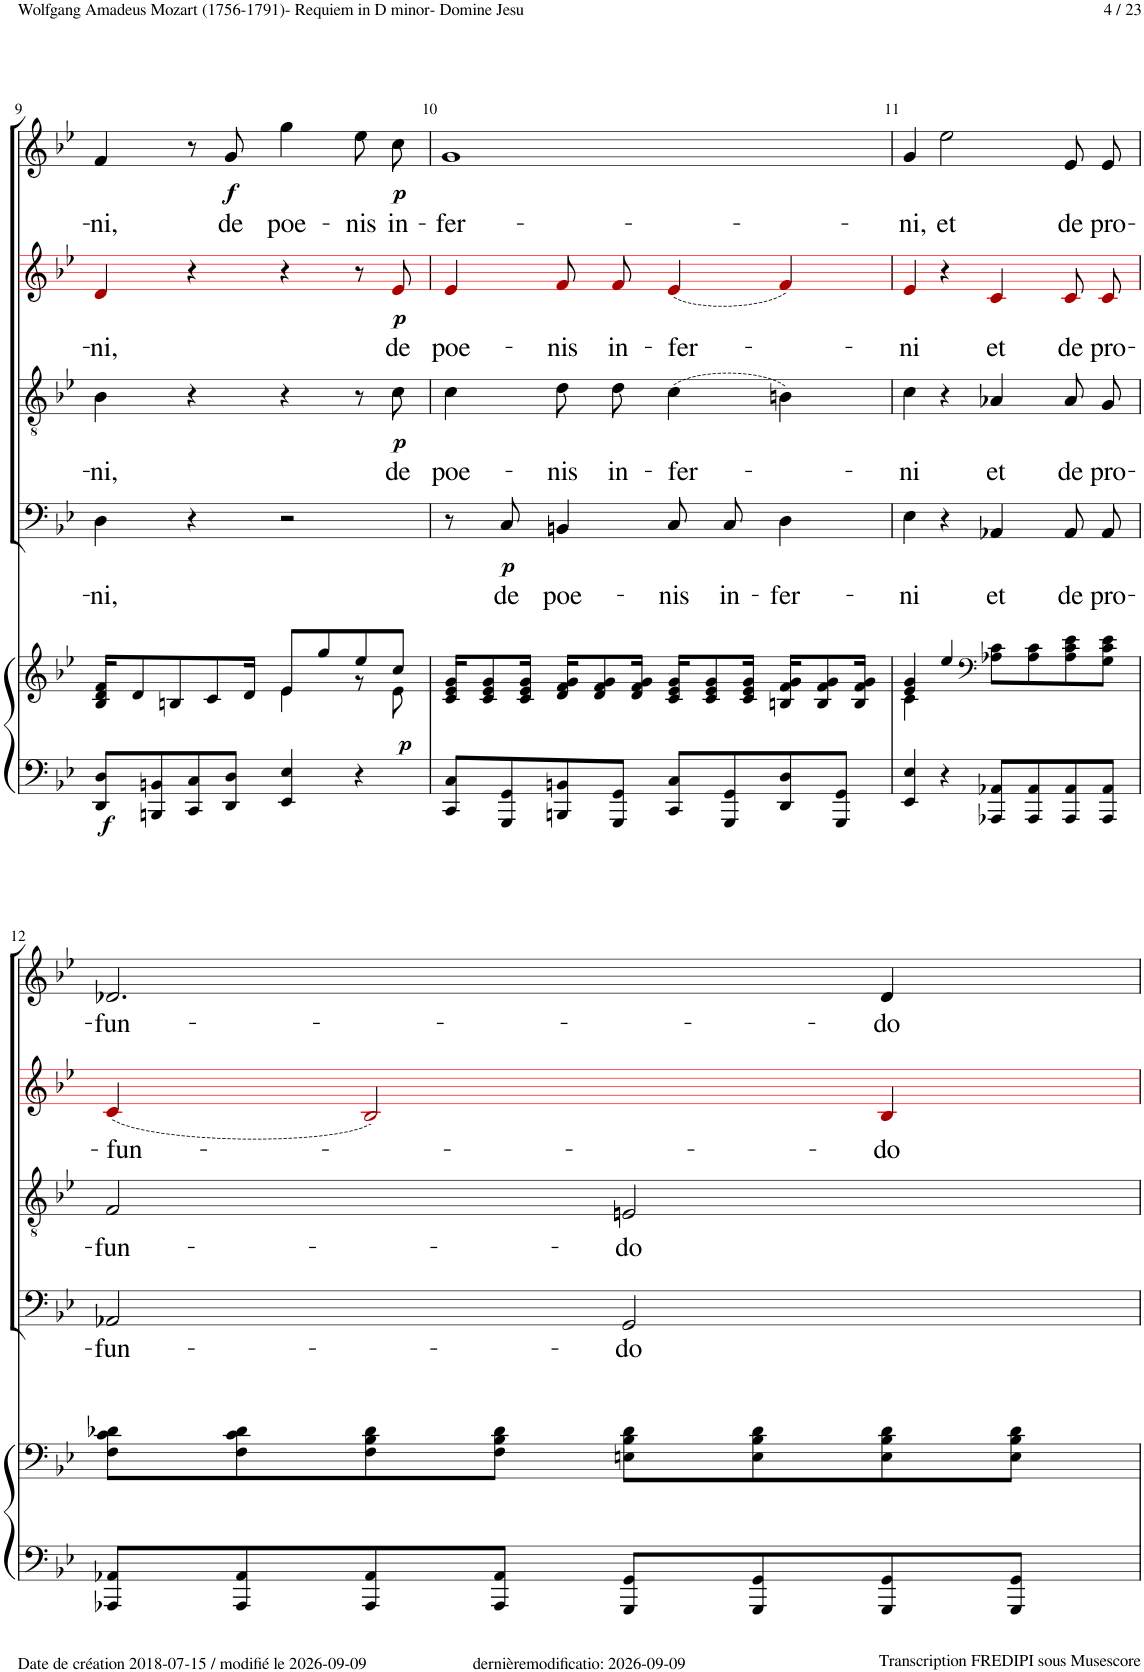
**kern	**kern	**dynam	**kern	**text	**dynam	**kern	**text	**dynam	**kern	**text	**dynam	**kern	**text	**dynam
*part5	*part5	*part5	*part4	*part4	*part4	*part3	*part3	*part3	*part2	*part2	*part2	*part1	*part1	*part1
*staff6	*staff5	*staff5/6	*staff4	*staff4	*staff4	*staff3	*staff3	*staff3	*staff2	*staff2	*staff2	*staff1	*staff1	*staff1
*I"Piano	*	*	*I"Bass	*	*	*I"Tenor	*	*	*I"Alto	*	*	*I"Soprano	*	*
*I'Pno	*	*	*	*	*	*	*	*	*	*	*	*	*	*
!!LO:PB:g=z
*clefF4	*clefG2	*	*clefF4	*	*	*clefGv2	*	*	*clefG2	*	*	*clefG2	*	*
*	*	*	*	*	*	*	*	*	*ITrd1c2	*	*	*	*	*
*k[b-e-]	*k[b-e-]	*	*k[b-e-]	*	*	*k[b-e-]	*	*	*k[b-e-]	*	*	*k[b-e-]	*	*
*M4/4	*M4/4	*	*M4/4	*	*	*M4/4	*	*	*M4/4	*	*	*M4/4	*	*
*met(c)	*met(c)	*	*met(c)	*	*	*met(c)	*	*	*met(c)	*	*	*met(c)	*	*
=9	=9	=9	=9	=9	=9	=9	=9	=9	=9	=9	=9	=9	=9	=9
*	*^	*	*	*	*	*	*	*	*	*	*	*	*	*
!	!	!	!LO:DY:b=2	!	!LO:LY:b	!	!	!LO:LY:b	!	!	!LO:LY:b	!	!	!LO:LY:b	!
8DD/ 8D/L	16B-/ 16d/ 16f/KL	2ryy	f	4D!\	-ni,	.	4B-!\	ni,	.	4d!i/	-ni,	.	4f!/	-ni,	.
.	8d/	.	.	.	.	.	.	.	.	.	.	.	.	.	.
8BBBn/ 8BBn/	.	.	.	.	.	.	.	.	.	.	.	.	.	.	.
.	8Bn/	.	.	.	.	.	.	.	.	.	.	.	.	.	.
8CC/ 8C/	.	.	.	4r	.	.	4r	.	.	4r	.	.	8r	.	.
.	8c/	.	.	.	.	.	.	.	.	.	.	.	.	.	.
!	!	!	!	!	!	!	!	!	!	!	!	!	!	!LO:LY:b	!LO:DY:b
8DD/ 8D/J	.	.	.	.	.	.	.	.	.	.	.	.	8g!/	de	f
.	16d/Jk	.	.	.	.	.	.	.	.	.	.	.	.	.	.
!	!	!	!	!	!	!	!	!	!	!	!	!	!	!LO:LY:b	!
4EE-/ 4E-/	8e-/L	4e-\	.	2r	.	.	4r	.	.	4r	.	.	4gg!\	poe-	.
.	8gg/	.	.	.	.	.	.	.	.	.	.	.	.	.	.
!	!	!	!	!	!	!	!	!	!	!	!	!	!	!LO:LY:b	!
4r	8ee-/	8r	.	.	.	.	8r	.	.	8r	.	.	8ee-!\L	-nis	.
!	!	!	!LO:DY:b	!	!	!	!	!LO:LY:b	!LO:DY:b	!	!LO:LY:b	!LO:DY:b	!	!LO:LY:b	!LO:DY:b
.	8cc/J	8e-\	p	.	.	.	8c!\	de	p	8e-!i/	de	p	8cc!\J	in-	p
=10	=10	=10	=10	=10	=10	=10	=10	=10	=10	=10	=10	=10	=10	=10	=10
!	!	!	!	!	!	!	!	!LO:LY:b	!	!	!LO:LY:b	!	!	!LO:LY:b	!
*	*v	*v	*	*	*	*	*	*	*	*	*	*	*	*	*
8CC/ 8C/L	16c/ 16e-/ 16g/KL	.	8r	.	.	4c!\	poe-	.	4e-!i/	poe-	.	1g!	-fer-	.
.	8c/ 8e-/ 8g/	.	.	.	.	.	.	.	.	.	.	.	.	.
!	!	!	!	!LO:LY:b	!LO:DY:b	!	!	!	!	!	!	!	!	!
8GGG/ 8GG/	.	.	8C!/	de	p	.	.	.	.	.	.	.	.	.
.	16c/ 16e-/ 16g/Jk	.	.	.	.	.	.	.	.	.	.	.	.	.
!	!	!	!	!LO:LY:b	!	!	!LO:LY:b	!	!	!LO:LY:b	!	!	!	!
8BBBn/ 8BBn/	16d/ 16f/ 16g/KL	.	4BBn!/	poe-	.	8d!\L	-nis	.	8f!i/L	-nis	.	.	.	.
.	8d/ 8f/ 8g/	.	.	.	.	.	.	.	.	.	.	.	.	.
!	!	!	!	!	!	!	!LO:LY:b	!	!	!LO:LY:b	!	!	!	!
8GGG/ 8GG/J	.	.	.	.	.	8d!\J	in-	.	8f!i/J	in-	.	.	.	.
.	16d/ 16f/ 16g/Jk	.	.	.	.	.	.	.	.	.	.	.	.	.
!	!	!	!	!LO:LY:b	!	!	!LO:LY:b	!	!	!LO:LY:b	!	!	!	!
8CC/ 8C/L	16c/ 16e-/ 16g/KL	.	8C!/L	-nis	.	(4c!\	-fer-	.	(4e-!i/	-fer-	.	.	.	.
.	8c/ 8e-/ 8g/	.	.	.	.	.	.	.	.	.	.	.	.	.
!	!	!	!	!LO:LY:b	!	!	!	!	!	!	!	!	!	!
8GGG/ 8GG/	.	.	8C!/J	in-	.	.	.	.	.	.	.	.	.	.
.	16c/ 16e-/ 16g/Jk	.	.	.	.	.	.	.	.	.	.	.	.	.
!	!	!	!	!LO:LY:b	!	!	!	!	!	!	!	!	!	!
8DD/ 8D/	16Bn/ 16f/ 16g/KL	.	4D!\	-fer-	.	4Bn!\)	.	.	4f!i/)	.	.	.	.	.
.	8B/ 8f/ 8g/	.	.	.	.	.	.	.	.	.	.	.	.	.
8GGG/ 8GG/J	.	.	.	.	.	.	.	.	.	.	.	.	.	.
.	16B/ 16f/ 16g/Jk	.	.	.	.	.	.	.	.	.	.	.	.	.
=11	=11	=11	=11	=11	=11	=11	=11	=11	=11	=11	=11	=11	=11	=11
*	*^	*	*	*	*	*	*	*	*	*	*	*	*	*
!	!	!	!	!	!LO:LY:b	!	!	!LO:LY:b	!	!	!LO:LY:b	!	!	!LO:LY:b	!
4EE-/ 4E-/	4e-/ 4g/	4c\	.	4E-!\	-ni	.	4c!\	-ni	.	4e-!i/	-ni	.	4g!/	-ni,	.
!	!	!	!	!	!	!	!	!	!	!	!	!	!	!LO:LY:b	!
4r	4ee-/	2.ryy	.	4r	.	.	4r	.	.	4r	.	.	2ee-!\	et	.
*	*clefF4	*	*	*	*	*	*	*	*	*	*	*	*	*	*
!	!	!	!	!	!LO:LY:b	!	!	!LO:LY:b	!	!	!LO:LY:b	!	!	!	!
8AAA-X/ 8AA-X/L	8A-X\ 8c\L	.	.	4AA-X!/	et	.	4A-X!/	et	.	4c!i/	et	.	.	.	.
8AAA-/ 8AA-/	8A-\ 8c\	.	.	.	.	.	.	.	.	.	.	.	.	.	.
!	!	!	!	!	!LO:LY:b	!	!	!LO:LY:b	!	!	!LO:LY:b	!	!	!LO:LY:b	!
8AAA-/ 8AA-/	8A-\ 8c\ 8e-\	.	.	8AA-!/L	de	.	8A-!/L	de	.	8c!i/L	de	.	8e-!/L	de	.
!	!	!	!	!	!LO:LY:b	!	!	!LO:LY:b	!	!	!LO:LY:b	!	!	!LO:LY:b	!
8AAA-/ 8AA-/J	8G\ 8c\ 8e-\J	.	.	8AA-!/J	pro-	.	8G!/J	pro-	.	8c!i/J	pro-	.	8e-!/J	pro-	.
*	*v	*v	*	*	*	*	*	*	*	*	*	*	*	*	*
!!LO:LB:g=z
=12	=12	=12	=12	=12	=12	=12	=12	=12	=12	=12	=12	=12	=12	=12
!	!	!	!	!LO:LY:b	!	!	!LO:LY:b	!	!	!LO:LY:b	!	!	!LO:LY:b	!
8AAA-X/ 8AA-X/L	8F\ 8c\ 8d-X\L	.	2AA-X!/	-fun-	.	2F!/	-fun-	.	(4c!i/	-fun-	.	2.d-X!/	-fun-	.
8AAA-/ 8AA-/	8F\ 8c\ 8d-\	.	.	.	.	.	.	.	.	.	.	.	.	.
8AAA-/ 8AA-/	8F\ 8B-\ 8d-\	.	.	.	.	.	.	.	2B-!i/)	.	.	.	.	.
8AAA-/ 8AA-/J	8F\ 8B-\ 8d-\J	.	.	.	.	.	.	.	.	.	.	.	.	.
!	!	!	!	!LO:LY:b	!	!	!LO:LY:b	!	!	!	!	!	!	!
8GGG/ 8GG/L	8En\ 8B-\ 8d-\L	.	2GG!/	-do	.	2En!/	-do	.	.	.	.	.	.	.
8GGG/ 8GG/	8E\ 8B-\ 8d-\	.	.	.	.	.	.	.	.	.	.	.	.	.
!	!	!	!	!	!	!	!	!	!	!LO:LY:b	!	!	!LO:LY:b	!
8GGG/ 8GG/	8E\ 8B-\ 8d-\	.	.	.	.	.	.	.	4B-!i/	-do	.	4d-!/	-do	.
8GGG/ 8GG/J	8E\ 8B-\ 8d-\J	.	.	.	.	.	.	.	.	.	.	.	.	.
=	=	=	=	=	=	=	=	=	=	=	=	=	=	=
*-	*-	*-	*-	*-	*-	*-	*-	*-	*-	*-	*-	*-	*-	*-
